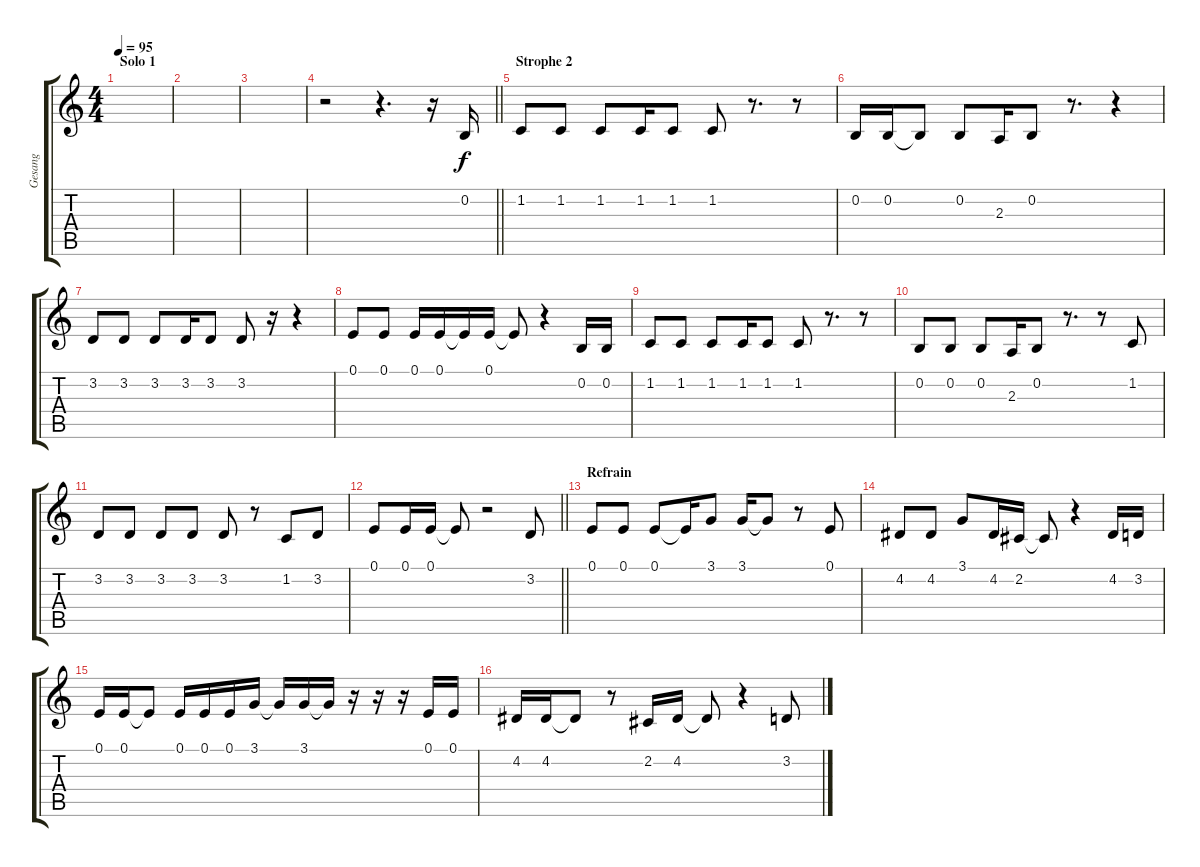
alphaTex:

\track ("Gesang" "Gesang") {instrument oboe}
\staff {score tabs}
\tuning (E4 B3 G3 D3 A2 E2) {hide}
\ts (4 4)
\section ("" "Solo 1")
\tempo 95
\clef g2
\ks c
|
|
|
\barLineRight lightlight
r.2 r.4{d} r.16 0.2.16 |
\section ("" "Strophe 2")
1.2.8 1.2.8 1.2.8 1.2.16 1.2.8 1.2.8 r.8{d} r.8 |
0.2.16 0.2.16 0.2{t}.8 0.2.8 2.3.16 0.2.8 r.8{d} r.4 |
3.2.8 3.2.8 3.2.8 3.2.16 3.2.8 3.2.8 r.16 r.4 |
0.1.8 0.1.8 0.1.16 0.1.16 0.1{t}.16 0.1.16 0.1{t}.8 r.4 0.2.16 0.2.16 |
1.2.8 1.2.8 1.2.8 1.2.16 1.2.8 1.2.8 r.8{d} r.8 |
0.2.8 0.2.8 0.2.8 2.3.16 0.2.8 r.8{d} r.8 1.2.8 |
3.2.8 3.2.8 3.2.8 3.2.8 3.2.8 r.8 1.2.8 3.2.8 |
\barLineRight lightlight
0.1.8 0.1.16 0.1.16 0.1{t}.8 r.2 3.2.8 |
\section ("" "Refrain")
0.1.8 0.1.8 0.1.8 0.1{t}.16 3.1.8 3.1.16 3.1{t}.8 r.8 0.1.8 |
4.2.8 4.2.8 3.1.8 4.2.16 2.2.16 2.2{t}.8 r.4 4.2.16 3.2.16 |
0.1.16 0.1.16 0.1{t}.8 0.1.16 0.1.16 0.1.16 3.1.16 3.1{t}.16 3.1.16 3.1{t}.16 r.16 r.16 r.16 0.1.16 0.1.16 |
4.2.16 4.2.16 4.2{t}.8 r.8 2.2.16 4.2.16 4.2{t}.8 r.4 3.2.8
